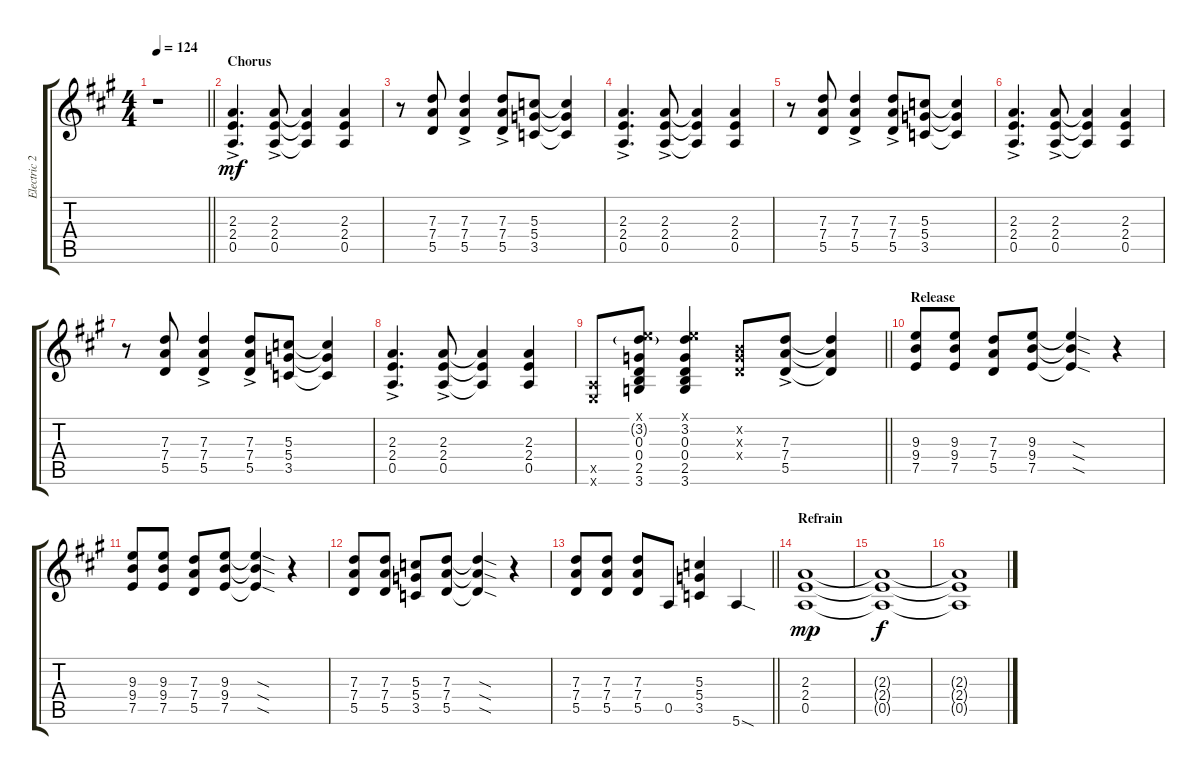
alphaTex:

\track ("Electric 2" "Electric 2") {instrument overdrivenguitar}
\staff {score tabs}
\tuning (E4 B3 G3 D3 A2 E2) {hide}
\ts (4 4)
\tempo 124
\clef g2
\barLineRight lightlight
\ks a
r.1{dy mf} |
\section ("" "Chorus")
(2.3{ac} 2.4{ac} 0.5{ac}).4{d} (2.3{ac} 2.4{ac} 0.5{ac}).8 (2.3{t} 2.4{t} 0.5{t}).4 (2.3 2.4 0.5).4 |
r.8 (7.3 7.4 5.5).8 (7.3 7.4{ac} 5.5{ac}).4 (7.3{ac} 7.4{ac} 5.5{ac}).8 (5.3 5.4 3.5).8 (5.3{t} 5.4{t} 3.5{t}).4 |
(2.3{ac} 2.4{ac} 0.5{ac}).4{d} (2.3{ac} 2.4{ac} 0.5{ac}).8 (2.3{t} 2.4{t} 0.5{t}).4 (2.3 2.4 0.5).4 |
r.8 (7.3 7.4 5.5).8 (7.3 7.4{ac} 5.5{ac}).4 (7.3{ac} 7.4{ac} 5.5{ac}).8 (5.3 5.4 3.5).8 (5.3{t} 5.4{t} 3.5{t}).4 |
(2.3{ac} 2.4{ac} 0.5{ac}).4{d} (2.3{ac} 2.4{ac} 0.5{ac}).8 (2.3{t} 2.4{t} 0.5{t}).4 (2.3 2.4 0.5).4 |
r.8 (7.3 7.4 5.5).8 (7.3 7.4{ac} 5.5{ac}).4 (7.3{ac} 7.4{ac} 5.5{ac}).8 (5.3 5.4 3.5).8 (5.3{t} 5.4{t} 3.5{t}).4 |
(2.3{ac} 2.4{ac} 0.5{ac}).4{d} (2.3{ac} 2.4{ac} 0.5{ac}).8 (2.3{t} 2.4{t} 0.5{t}).4 (2.3 2.4 0.5).4 |
\barLineRight lightlight
(0.5{x} 0.6{x}).8 (0.1{x} 3.2{g} 0.3 0.4 2.5 3.6).8 (0.1{x} 3.2 0.3 0.4 2.5 3.6).4 (0.2{x} 0.3{x} 0.4{x}).8 (7.3{ac} 7.4{ac} 5.5{ac}).8 (7.3{t} 7.4{t} 5.5{t}).4 |
\section ("" "Release")
(9.3 9.4 7.5).8 (9.3 9.4 7.5).8 (7.3 7.4 5.5).8 (9.3 9.4 7.5).8 (9.3{sod t} 9.4{sod t} 7.5{sod t}).4 r.4 |
(9.3 9.4 7.5).8 (9.3 9.4 7.5).8 (7.3 7.4 5.5).8 (9.3 9.4 7.5).8 (9.3{sod t} 9.4{sod t} 7.5{sod t}).4 r.4 |
(7.3 7.4 5.5).8 (7.3 7.4 5.5).8 (5.3 5.4 3.5).8 (7.3 7.4 5.5).8 (7.3{sod t} 7.4{sod t} 5.5{sod t}).4 r.4 |
\barLineRight lightlight
(7.3 7.4 5.5).8 (7.3 7.4 5.5).8 (7.3 7.4 5.5).8 0.5.8 (5.3 5.4 3.5).4 5.6{sod}.4 |
\section ("" "Refrain")
(2.3 2.4 0.5).1{dy mp} |
(2.3{t} 2.4{t} 0.5{t}).1{dy f} |
(2.3{t} 2.4{t} 0.5{t}).1
